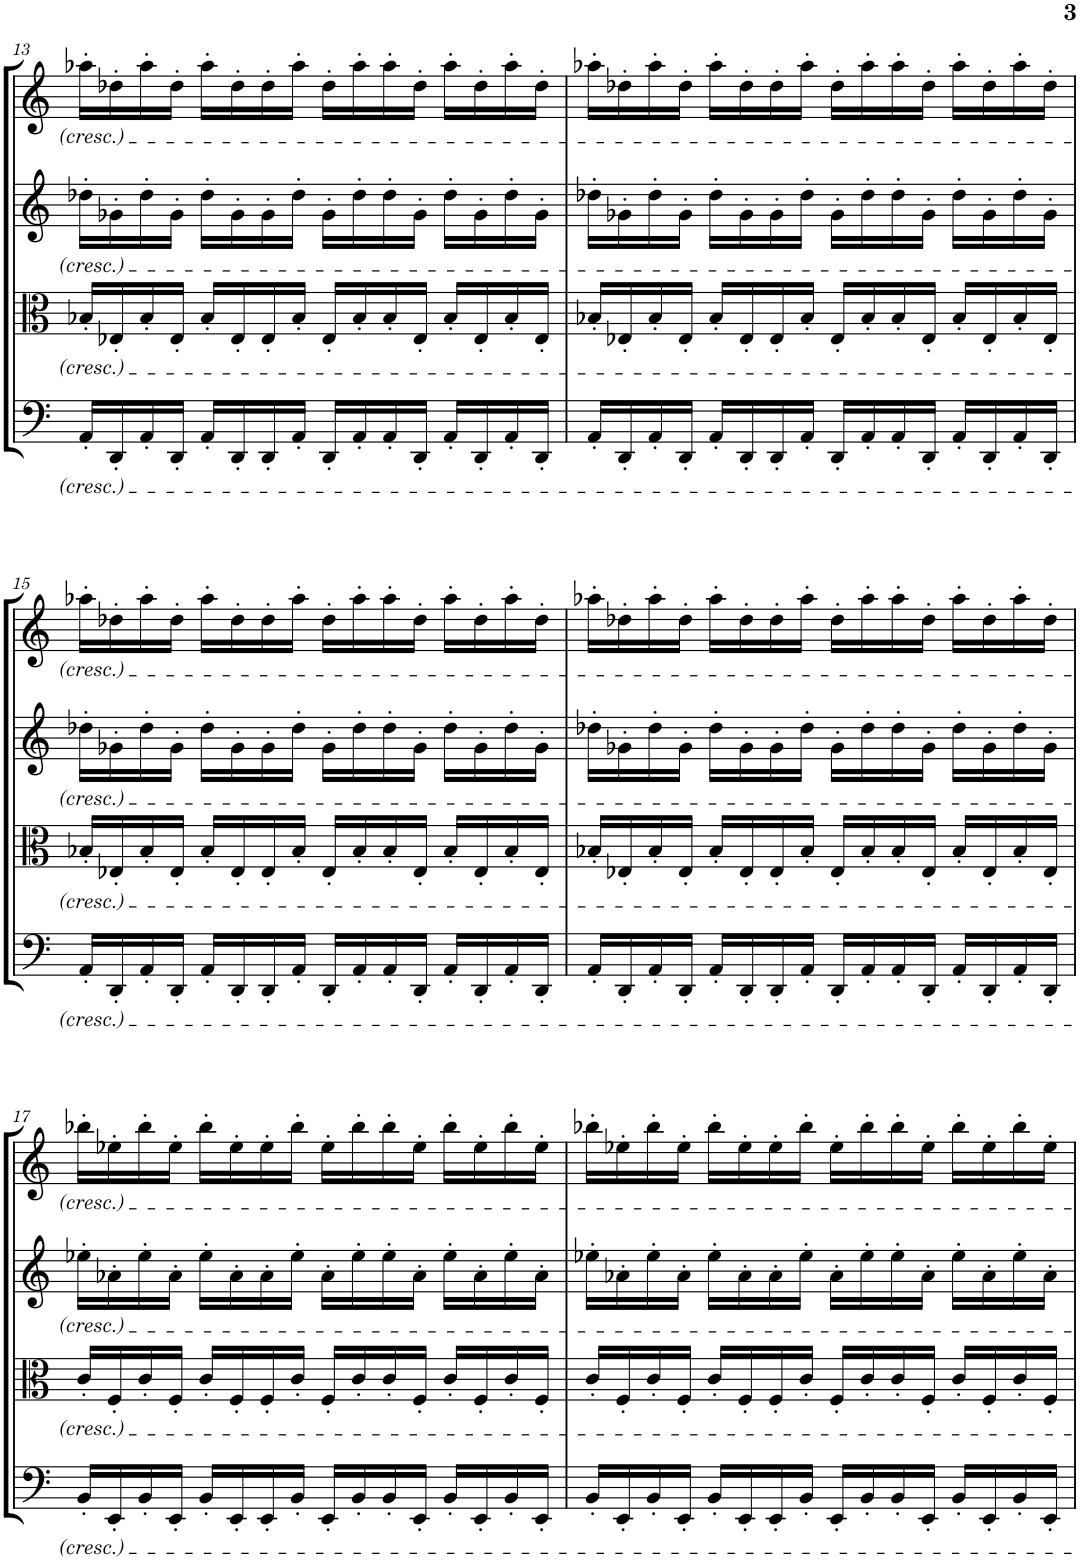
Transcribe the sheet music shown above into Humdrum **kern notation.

**kern	**kern	**kern	**kern
*part4	*part3	*part2	*part1
*staff4	*staff3	*staff2	*staff1
*I"Violoncello	*I"Viola	*I"Violin II	*I"Violin I
*I'Vc	*I'Vla	*I'Vln	*I'Vln
!!LO:PB:g=z
*clefF4	*clefC3	*clefG2	*clefG2
*k[]	*k[]	*k[]	*k[]
*M4/4	*M4/4	*M4/4	*M4/4
=13	=13	=13	=13
16AA'/LL	16B-X'/LL	16dd-X'\LL	16aa-X'\LL
16DD'/	16E-X'/	16g-X'\	16dd-X'\
16AA'/	16B-'/	16dd-'\	16aa-'\
16DD'/JJ	16E-'/JJ	16g-'\JJ	16dd-'\JJ
16AA'/LL	16B-'/LL	16dd-'\LL	16aa-'\LL
16DD'/	16E-'/	16g-'\	16dd-'\
16DD'/	16E-'/	16g-'\	16dd-'\
16AA'/JJ	16B-'/JJ	16dd-'\JJ	16aa-'\JJ
16DD'/LL	16E-'/LL	16g-'\LL	16dd-'\LL
16AA'/	16B-'/	16dd-'\	16aa-'\
16AA'/	16B-'/	16dd-'\	16aa-'\
16DD'/JJ	16E-'/JJ	16g-'\JJ	16dd-'\JJ
16AA'/LL	16B-'/LL	16dd-'\LL	16aa-'\LL
16DD'/	16E-'/	16g-'\	16dd-'\
16AA'/	16B-'/	16dd-'\	16aa-'\
16DD'/JJ	16E-'/JJ	16g-'\JJ	16dd-'\JJ
=14	=14	=14	=14
16AA'/LL	16B-X'/LL	16dd-X'\LL	16aa-X'\LL
16DD'/	16E-X'/	16g-X'\	16dd-X'\
16AA'/	16B-'/	16dd-'\	16aa-'\
16DD'/JJ	16E-'/JJ	16g-'\JJ	16dd-'\JJ
16AA'/LL	16B-'/LL	16dd-'\LL	16aa-'\LL
16DD'/	16E-'/	16g-'\	16dd-'\
16DD'/	16E-'/	16g-'\	16dd-'\
16AA'/JJ	16B-'/JJ	16dd-'\JJ	16aa-'\JJ
16DD'/LL	16E-'/LL	16g-'\LL	16dd-'\LL
16AA'/	16B-'/	16dd-'\	16aa-'\
16AA'/	16B-'/	16dd-'\	16aa-'\
16DD'/JJ	16E-'/JJ	16g-'\JJ	16dd-'\JJ
16AA'/LL	16B-'/LL	16dd-'\LL	16aa-'\LL
16DD'/	16E-'/	16g-'\	16dd-'\
16AA'/	16B-'/	16dd-'\	16aa-'\
16DD'/JJ	16E-'/JJ	16g-'\JJ	16dd-'\JJ
!!LO:LB:g=z
=15	=15	=15	=15
16AA'/LL	16B-X'/LL	16dd-X'\LL	16aa-X'\LL
16DD'/	16E-X'/	16g-X'\	16dd-X'\
16AA'/	16B-'/	16dd-'\	16aa-'\
16DD'/JJ	16E-'/JJ	16g-'\JJ	16dd-'\JJ
16AA'/LL	16B-'/LL	16dd-'\LL	16aa-'\LL
16DD'/	16E-'/	16g-'\	16dd-'\
16DD'/	16E-'/	16g-'\	16dd-'\
16AA'/JJ	16B-'/JJ	16dd-'\JJ	16aa-'\JJ
16DD'/LL	16E-'/LL	16g-'\LL	16dd-'\LL
16AA'/	16B-'/	16dd-'\	16aa-'\
16AA'/	16B-'/	16dd-'\	16aa-'\
16DD'/JJ	16E-'/JJ	16g-'\JJ	16dd-'\JJ
16AA'/LL	16B-'/LL	16dd-'\LL	16aa-'\LL
16DD'/	16E-'/	16g-'\	16dd-'\
16AA'/	16B-'/	16dd-'\	16aa-'\
16DD'/JJ	16E-'/JJ	16g-'\JJ	16dd-'\JJ
=16	=16	=16	=16
16AA'/LL	16B-X'/LL	16dd-X'\LL	16aa-X'\LL
16DD'/	16E-X'/	16g-X'\	16dd-X'\
16AA'/	16B-'/	16dd-'\	16aa-'\
16DD'/JJ	16E-'/JJ	16g-'\JJ	16dd-'\JJ
16AA'/LL	16B-'/LL	16dd-'\LL	16aa-'\LL
16DD'/	16E-'/	16g-'\	16dd-'\
16DD'/	16E-'/	16g-'\	16dd-'\
16AA'/JJ	16B-'/JJ	16dd-'\JJ	16aa-'\JJ
16DD'/LL	16E-'/LL	16g-'\LL	16dd-'\LL
16AA'/	16B-'/	16dd-'\	16aa-'\
16AA'/	16B-'/	16dd-'\	16aa-'\
16DD'/JJ	16E-'/JJ	16g-'\JJ	16dd-'\JJ
16AA'/LL	16B-'/LL	16dd-'\LL	16aa-'\LL
16DD'/	16E-'/	16g-'\	16dd-'\
16AA'/	16B-'/	16dd-'\	16aa-'\
16DD'/JJ	16E-'/JJ	16g-'\JJ	16dd-'\JJ
!!LO:LB:g=z
=17	=17	=17	=17
16BB'/LL	16c'/LL	16ee-X'\LL	16bb-X'\LL
16EE'/	16F'/	16a-X'\	16ee-X'\
16BB'/	16c'/	16ee-'\	16bb-'\
16EE'/JJ	16F'/JJ	16a-'\JJ	16ee-'\JJ
16BB'/LL	16c'/LL	16ee-'\LL	16bb-'\LL
16EE'/	16F'/	16a-'\	16ee-'\
16EE'/	16F'/	16a-'\	16ee-'\
16BB'/JJ	16c'/JJ	16ee-'\JJ	16bb-'\JJ
16EE'/LL	16F'/LL	16a-'\LL	16ee-'\LL
16BB'/	16c'/	16ee-'\	16bb-'\
16BB'/	16c'/	16ee-'\	16bb-'\
16EE'/JJ	16F'/JJ	16a-'\JJ	16ee-'\JJ
16BB'/LL	16c'/LL	16ee-'\LL	16bb-'\LL
16EE'/	16F'/	16a-'\	16ee-'\
16BB'/	16c'/	16ee-'\	16bb-'\
16EE'/JJ	16F'/JJ	16a-'\JJ	16ee-'\JJ
=18	=18	=18	=18
16BB'/LL	16c'/LL	16ee-X'\LL	16bb-X'\LL
16EE'/	16F'/	16a-X'\	16ee-X'\
16BB'/	16c'/	16ee-'\	16bb-'\
16EE'/JJ	16F'/JJ	16a-'\JJ	16ee-'\JJ
16BB'/LL	16c'/LL	16ee-'\LL	16bb-'\LL
16EE'/	16F'/	16a-'\	16ee-'\
16EE'/	16F'/	16a-'\	16ee-'\
16BB'/JJ	16c'/JJ	16ee-'\JJ	16bb-'\JJ
16EE'/LL	16F'/LL	16a-'\LL	16ee-'\LL
16BB'/	16c'/	16ee-'\	16bb-'\
16BB'/	16c'/	16ee-'\	16bb-'\
16EE'/JJ	16F'/JJ	16a-'\JJ	16ee-'\JJ
16BB'/LL	16c'/LL	16ee-'\LL	16bb-'\LL
16EE'/	16F'/	16a-'\	16ee-'\
16BB'/	16c'/	16ee-'\	16bb-'\
16EE'/JJ	16F'/JJ	16a-'\JJ	16ee-'\JJ
=	=	=	=
*-	*-	*-	*-
